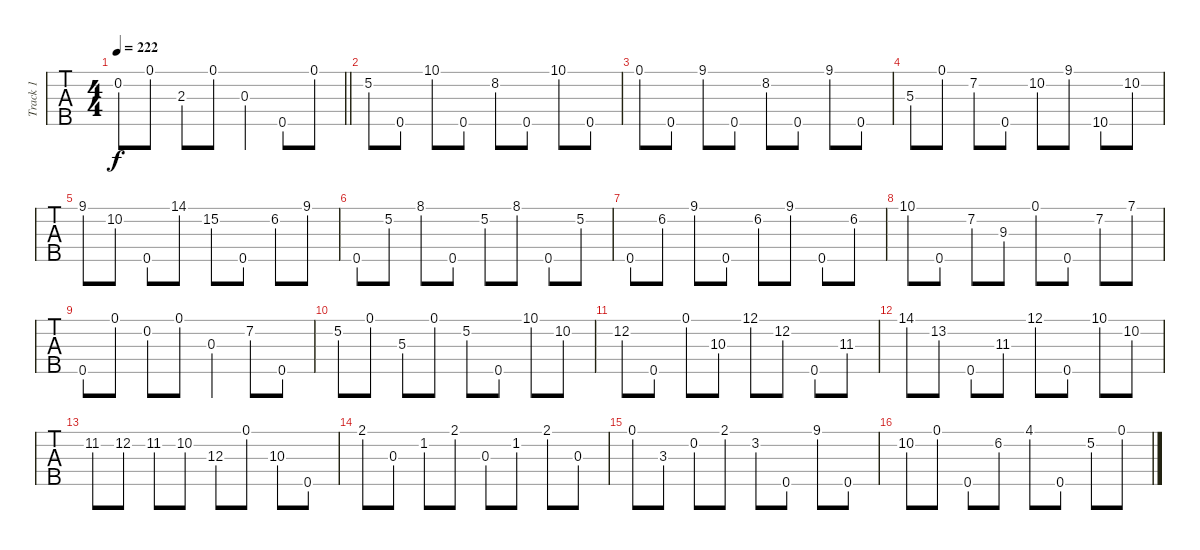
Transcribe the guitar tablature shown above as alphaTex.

\track ("Track 1" "Track 1") {instrument banjo}
\staff {tabs}
\tuning (D4 B3 G3 D3 G4) {hide}
\displaytranspose 12
\ts (4 4)
\tempo 222
\clef g2
\barLineRight lightlight
\ks c
0.2.8{dy f} 0.1.8 2.3.8 0.1.8 0.3.4 0.5.8 0.1.8 |
5.2.8 0.5.8 10.1.8 0.5.8 8.2.8 0.5.8 10.1.8 0.5.8 |
0.1.8 0.5.8 9.1.8 0.5.8 8.2.8 0.5.8 9.1.8 0.5.8 |
5.3.8 0.1.8 7.2.8 0.5.8 10.2.8 9.1.8 10.5.8 10.2.8 |
9.1.8 10.2.8 0.5.8 14.1.8 15.2.8 0.5.8 6.2.8 9.1.8 |
0.5.8 5.2.8 8.1.8 0.5.8 5.2.8 8.1.8 0.5.8 5.2.8 |
0.5.8 6.2.8 9.1.8 0.5.8 6.2.8 9.1.8 0.5.8 6.2.8 |
10.1.8 0.5.8 7.2.8 9.3.8 0.1.8 0.5.8 7.2.8 7.1.8 |
0.5.8 0.1.8 0.2.8 0.1.8 0.3.4 7.2.8 0.5.8 |
5.2.8 0.1.8 5.3.8 0.1.8 5.2.8 0.5.8 10.1.8 10.2.8 |
12.2.8 0.5.8 0.1.8 10.3.8 12.1.8 12.2.8 0.5.8 11.3.8 |
14.1.8 13.2.8 0.5.8 11.3.8 12.1.8 0.5.8 10.1.8 10.2.8 |
11.2.8 12.2.8 11.2.8 10.2.8 12.3.8 0.1.8 10.3.8 0.5.8 |
2.1.8 0.3.8 1.2.8 2.1.8 0.3.8 1.2.8 2.1.8 0.3.8 |
0.1.8 3.3.8 0.2.8 2.1.8 3.2.8 0.5.8 9.1.8 0.5.8 |
10.2.8 0.1.8 0.5.8 6.2.8 4.1.8 0.5.8 5.2.8 0.1.8
